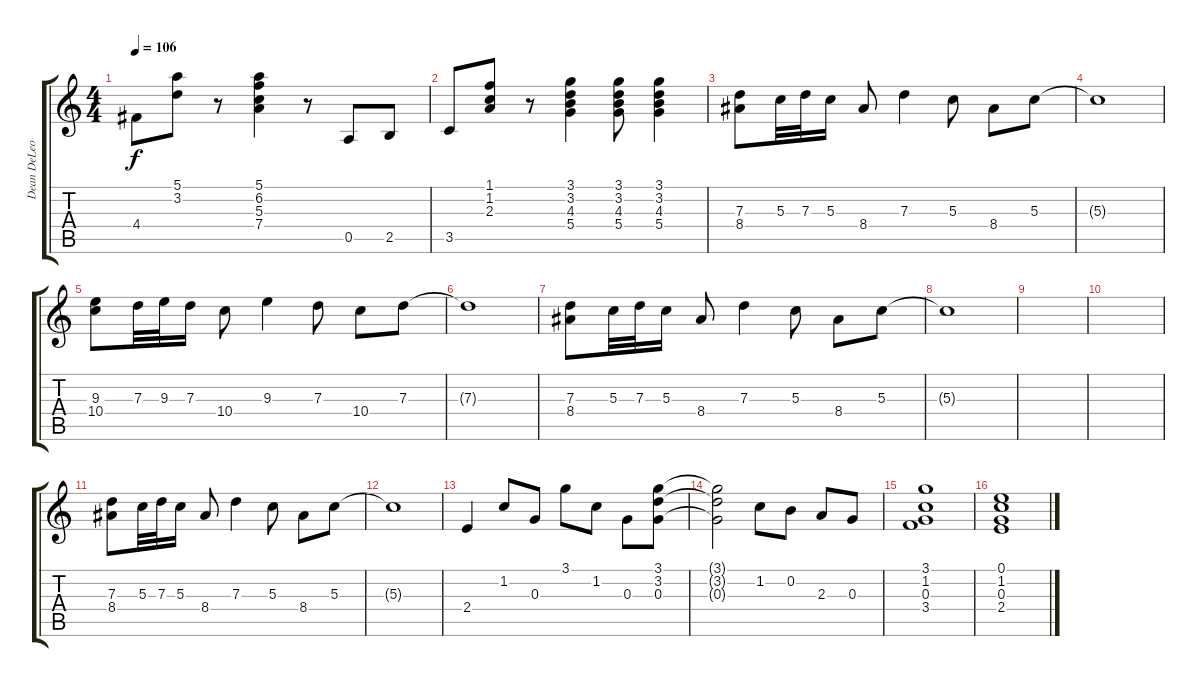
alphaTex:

\track ("Dean DeLeo - Guitar 2" "Dean DeLeo") {instrument acousticguitarsteel}
\staff {score tabs}
\tuning (E4 B3 G3 D3 A2 E2) {hide}
\ts (4 4)
\tempo 106
\clef g2
\ks c
4.4.8{dy f} (5.1 3.2).8 r.8 (5.1 6.2 5.3 7.4).4 r.8 0.5.8 2.5.8 |
3.5.8 (1.1 1.2 2.3).8 r.8 (3.1 3.2 4.3 5.4).4 (3.1 3.2 4.3 5.4).8 (3.1 3.2 4.3 5.4).4 |
(7.3 8.4).8{volume 13 instrument distortionguitar} 5.3.32 7.3.32 5.3.16 8.4.8 7.3.4 5.3.8 8.4.8 5.3.8 |
5.3{t}.1 |
(9.3 10.4).8 7.3.32 9.3.32 7.3.16 10.4.8 9.3.4 7.3.8 10.4.8 7.3.8 |
7.3{t}.1 |
(7.3 8.4).8{volume 13 instrument distortionguitar} 5.3.32 7.3.32 5.3.16 8.4.8 7.3.4 5.3.8 8.4.8 5.3.8 |
5.3{t}.1 |
|
|
(7.3 8.4).8{volume 13 instrument distortionguitar} 5.3.32 7.3.32 5.3.16 8.4.8 7.3.4 5.3.8 8.4.8 5.3.8 |
5.3{t}.1 |
2.4.4{instrument electricguitarjazz} 1.2.8 0.3.8 3.1.8 1.2.8 0.3.8 (3.1 3.2 0.3).8 |
(3.1{t} 3.2{t} 0.3{t}).2 1.2.8 0.2.8 2.3.8 0.3.8 |
(3.1 1.2 0.3 3.4).1 |
(0.1 1.2 0.3 2.4).1
